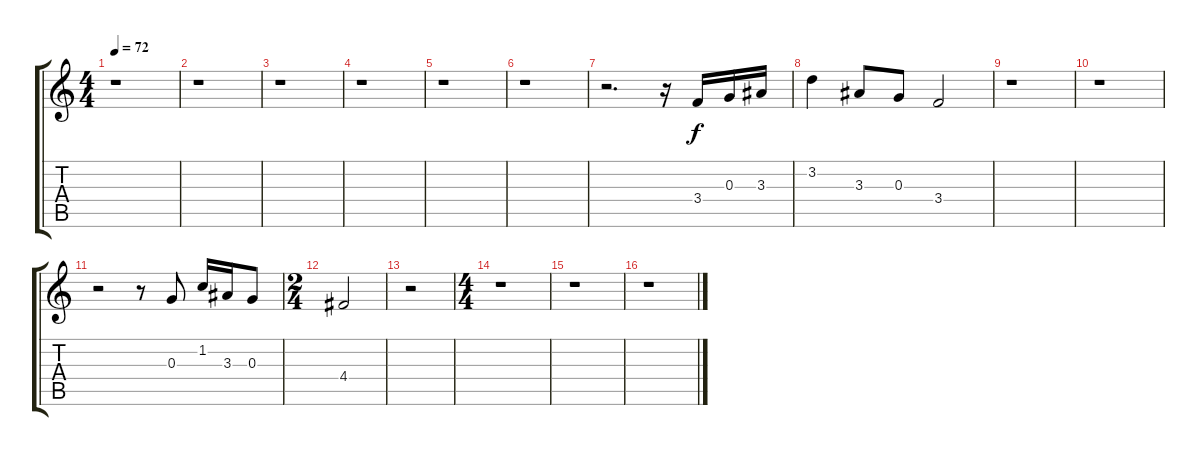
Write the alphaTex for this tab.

\track (" " " ") {instrument electricguitarjazz}
\staff {score tabs}
\tuning (E4 B3 G3 D3 A2 E2) {hide}
\ts (4 4)
\tempo 72
\clef g2
\ks c
r.1{dy f} |
r.1 |
r.1 |
r.1 |
r.1 |
r.1 |
r.2{d} r.16 3.4.16{volume 16} 0.3.16 3.3.16 |
3.2.4 3.3.8 0.3.8 3.4.2 |
r.1 |
r.1 |
r.2 r.8 0.3.8 1.2.16 3.3.16 0.3.8 |
\ts (2 4)
4.4.2 |
r.2 |
\ts (4 4)
r.1 |
r.1 |
r.1
